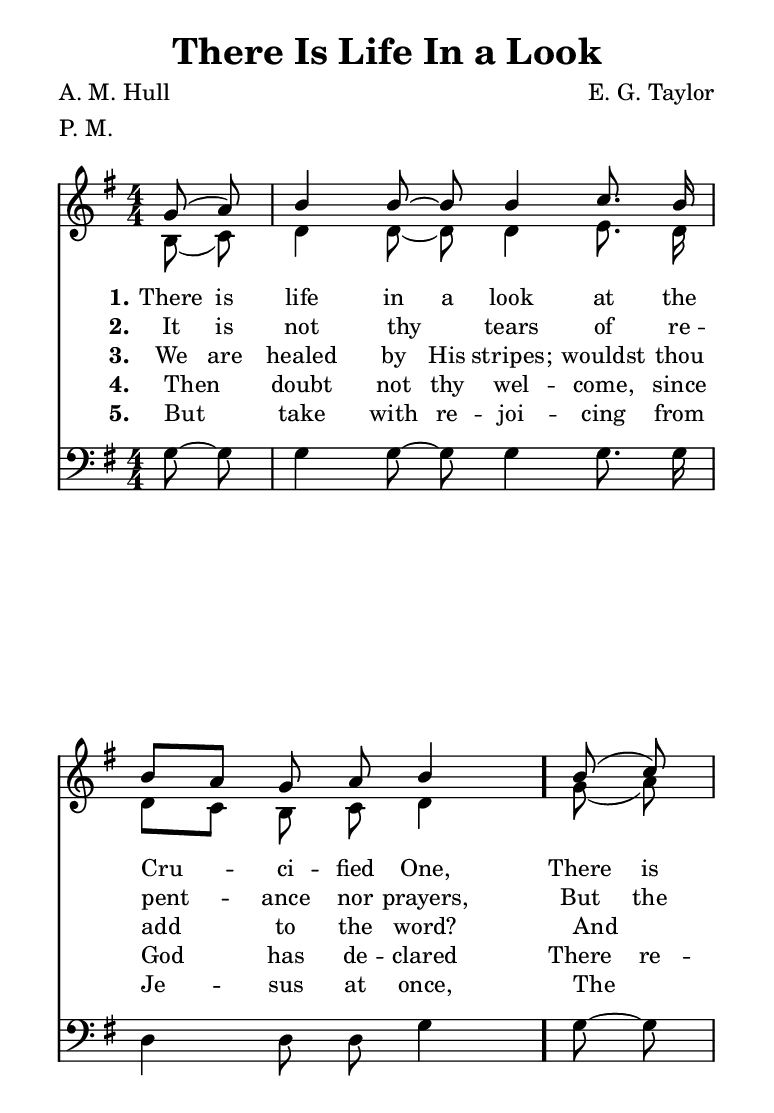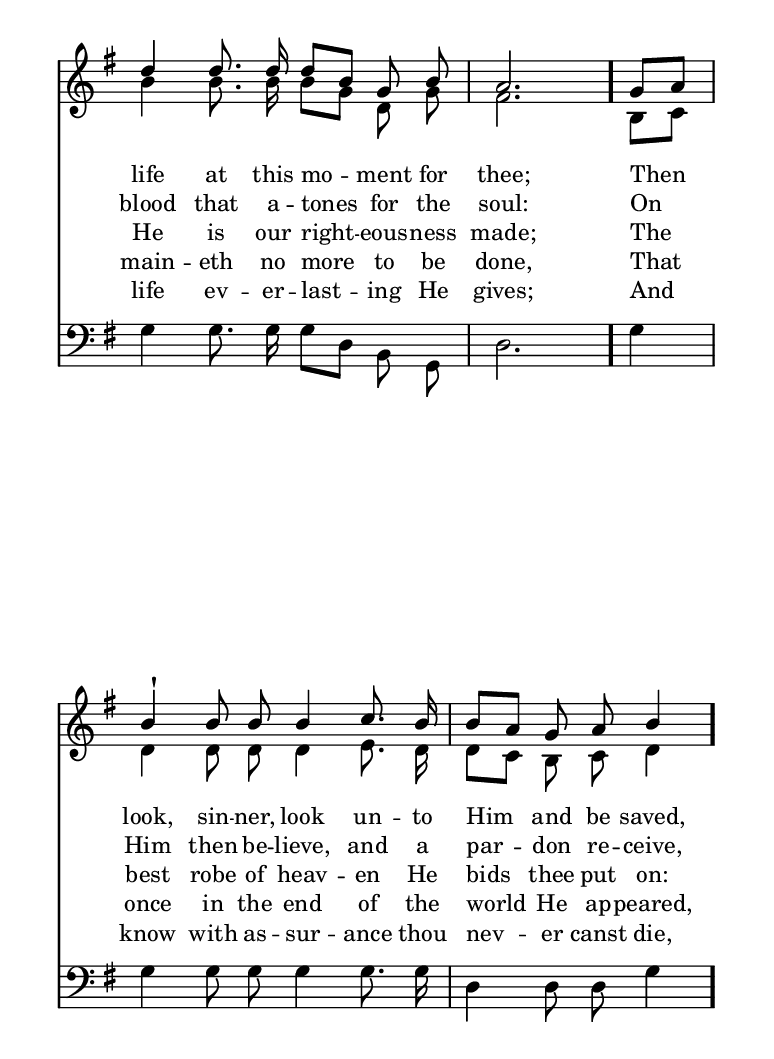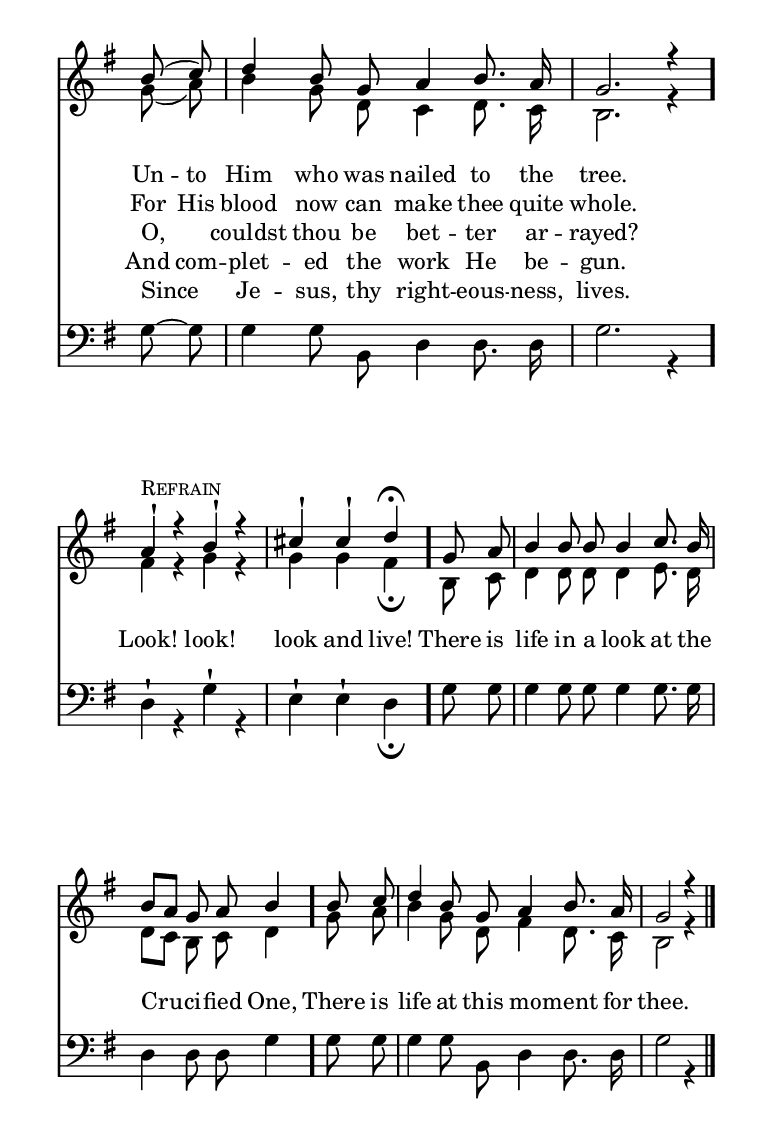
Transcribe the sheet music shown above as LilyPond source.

\include "common/global.ily"
\paper {
  \include "common/paper.ily"
  %ragged-bottom = ##t
  %ragged-last-bottom = ##t
  %systems-per-page = ##f
  %page-count = ##f
}

\header{
  hymnnumber = "48"
  title = "There Is Life In a Look"
  tunename = ""
  meter = "P. M."
  poet = "A. M. Hull"
  composer = "E. G. Taylor"
  %copyright = ""
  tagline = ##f
}

% for fermata in MIDI
ta = { \tempo 4=80 }
tb = { \tempo 4=27 }

patternAA = { \ta c8( c8) | c4 c8 ~ c8 c4 c8. c16 | c8[ c8] c8 c8 c4 }
patternAB = { \ta c8 ~ c8 | c4 c8 ~ c8 c4 c8. c16 | c4      c8 c8 c4 }
patternAC = { \ta c8[ c8] | c4 c8   c8 c4 c8. c16 | c8[ c8] c8 c8 c4 }
patternAD = { \ta c4      | c4 c8   c8 c4 c8. c16 | c4      c8 c8 c4 }
patternAE = { \ta c8  c8  | c4 c8   c8 c4 c8. c16 | c8[ c8] c8 c8 c4 }
patternAF = { \ta c8  c8  | c4 c8   c8 c4 c8. c16 | c4      c8 c8 c4 }

patternBA = { \ta c8( c8) | c4 c8. c16 c8[ c8] c8 c8 | c2. }
patternBB = { \ta c8 ~ c8 | c4 c8. c16 c8[ c8] c8 c8 | c2. }

patternCA = { \ta c8( c8) | c4 c8 c8 c4 c8. c16 | c2. c4 }
patternCB = { \ta c8 ~ c8 | c4 c8 c8 c4 c8. c16 | c2. c4 }
patternCC = { \ta c8   c8 | c4 c8 c8 c4 c8. c16 | c2 c4 }

patternDA = { \ta c4 c4 c4 c4 | c4 c4 \tb c4 \fermata \ta }

global = {
  \include "common/overrides.ily"
  \override Staff.TimeSignature.style = #'numbered
  \time 4/4
  \override Score.MetronomeMark.transparent = ##t % hide all fermata changes too
  \ta
  \key g \major
  \partial 4
  \autoBeamOff
}

notesSoprano = {
\global
\relative c'' {

  \changePitch \patternAA { g a | b b b b c b | b a g a b }
  \changePitch \patternBA { b c | d d d d b g b | a }
  \changePitch \patternAC { g a | b^! b b b c b | b a g a b }
  \changePitch \patternCA { b c | d b g a b a | g r }

  << s^\markup { \small \caps "Refrain" }
  \changePitch \patternDA { a^! r b^! r | cis^! cis^! d } >>
  \changePitch \patternAE { g, a | b b b b c b | b a g a b }
  \changePitch \patternCC { b c | d b g a b a | g r }

  \bar "|."

}
}

notesAlto = {
\global
\relative e' {

  \changePitch \patternAA { b c | d d d d e d | d c b c d }
  \changePitch \patternBA { g a | b b b b g d g | fis }
  \changePitch \patternAC { b, c | d d d d e d | d c b c d }
  \changePitch \patternCA { g a | b g d c d c | b r }

  \changePitch \patternDA { fis' r g r | g g fis }
  \changePitch \patternAE { b, c | d d d d e d | d c b c d }
  \changePitch \patternCC { g a | b g d fis d c | b r }

}
}

% There is only one voice in the bass clef in this song, so we chose to call it
% Bass (maybe Baritone would be more appropriate ?)

notesBass = {
\global
\relative f {

\tieUp

  \changePitch \patternAB { g g | g g g g g g | d d d g }
  \changePitch \patternBB { g g | g g g g d b g | d' }
  \changePitch \patternAD { g | g g g g g g | d d d g }
  \changePitch \patternCB { g g | g g b, d d d | g r }

  \changePitch \patternDA { d^! r g^! r | e^! e^! d }
  \changePitch \patternAF { g g | g g g g g g | d d d | g }
  \changePitch \patternCC { g g | g g b, d d d | g r }

}
}

Refrain = \lyricmode {

Look! look! look and live! \bar "."
There is life in a look at the Cru -- ci -- fied One, \bar "."
There is life at this mo -- ment for thee. \bar "."

}

wordsA = \lyricmode {
\set stanza = "1."

\mon There is \moff life \mon in a \moff look at the Cru -- ci -- fied One, \bar "."
\mon There is \moff life at this mo -- ment for thee; \bar "."
Then look, sin -- ner, look un -- to Him and be saved, \bar "."
\mon Un -- to \moff Him who was nailed to the tree. \bar "."

}

wordsB = \lyricmode {
\set stanza = "2."

\mon It is \moff not thy tears of re -- pent -- ance nor prayers,
\mon But the \moff blood that a -- tones for the soul:
On Him then be -- lieve, and a par -- don re -- ceive,
\mon For His \moff blood now can make thee quite whole.

}

wordsC = \lyricmode {
\set stanza = "3."

\mon We are \moff healed \mon by His \moff stripes; wouldst thou add to the word?
And He is our right -- eous -- ness made;
The best robe of heav -- en He bids thee put on:
O, couldst thou be bet -- ter ar -- rayed?

\Refrain

}

wordsD = \lyricmode {
\set stanza = "4."

Then doubt \mon not thy \moff wel -- come, since God has de -- clared
\mon There re -- \moff main -- eth no more to be done,
That once in the end of the world He ap -- peared,
\mon And com -- \moff plet -- ed the work He be -- gun.

}

wordsE = \lyricmode {
\set stanza = "5."

But take \mon with re -- \moff joi -- cing from Je -- sus at once,
The life ev -- er -- last -- ing He gives;
And know with as -- sur -- ance thou nev -- er canst die,
Since Je -- sus, thy right -- eous -- ness, lives.

}

\score {
  \context ChoirStaff <<
    \context Staff = upper <<
      \set ChoirStaff.systemStartDelimiter = #'SystemStartBar
      \context Voice  = sopranos { \voiceOne << \notesSoprano >> }
      \context Voice  = altos { \voiceTwo << \notesAlto >> }
      \context Lyrics = one   \lyricsto sopranos \wordsA
      \context Lyrics = two   \lyricsto sopranos \wordsB
      \context Lyrics = three \lyricsto sopranos \wordsC
      \context Lyrics = four  \lyricsto sopranos \wordsD
      \context Lyrics = five  \lyricsto sopranos \wordsE
    >>
    \context Staff = men <<
      \clef bass
      %\context Voice  = tenors { \voiceOne << \notesTenor >> }
      \context Voice  = basses { \voiceTwo << \notesBass >> }
    >>
  >>
  \layout {
    \include "common/layout.ily"
  }
  \midi{
    \include "common/midi.ily"
  }
}

\version "2.19.49"  % necessary for upgrading to future LilyPond versions.

% vi:set et ts=2 sw=2 ai nocindent syntax=lilypond:
